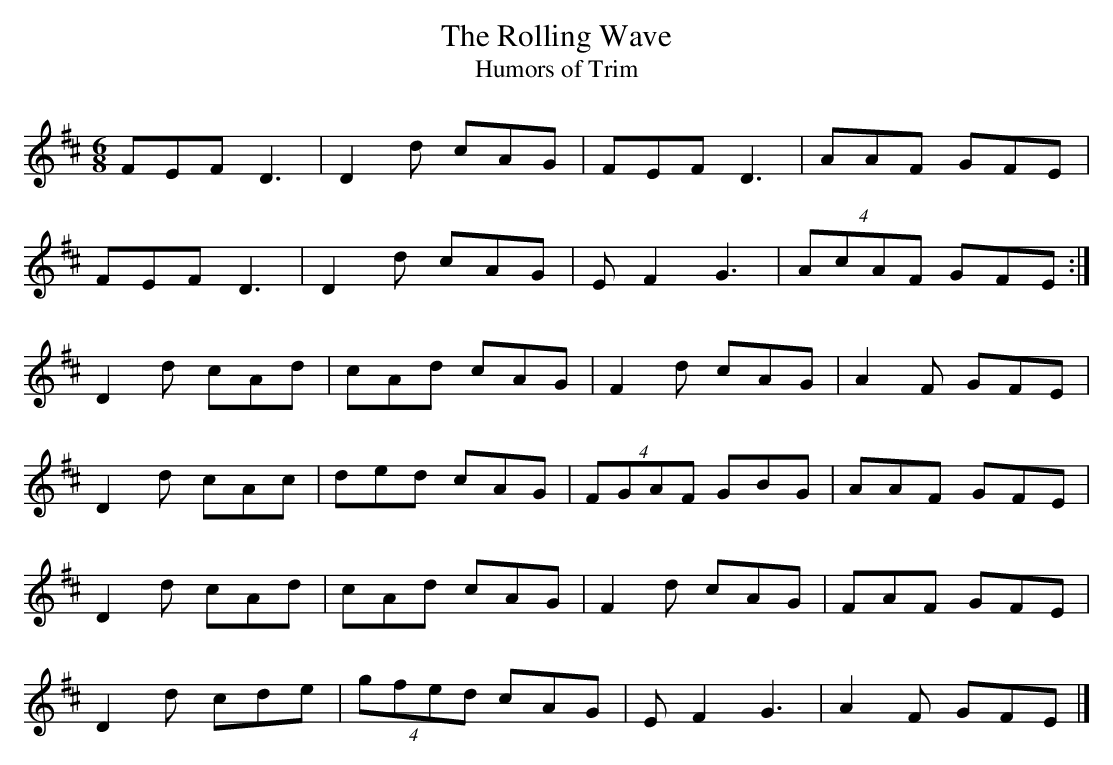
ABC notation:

X:1
T:Rolling Wave, The
T:Humors of Trim
M:6/8
L:1/8
K:D
FEF D3 | D2 d cAG | FEF D3 | AAF GFE |
FEF D3 | D2 d cAG | E F2 G3 | (4AcAF GFE :|]
D2 d cAd | cAd cAG | F2 d cAG | A2 F GFE |
D2 d cAc | ded cAG | (4FGAF GBG | AAF GFE |
D2 d cAd | cAd cAG | F2 d cAG | FAF GFE |
D2 d cde | (4gfed cAG | E F2 G3 | A2 F GFE |]
